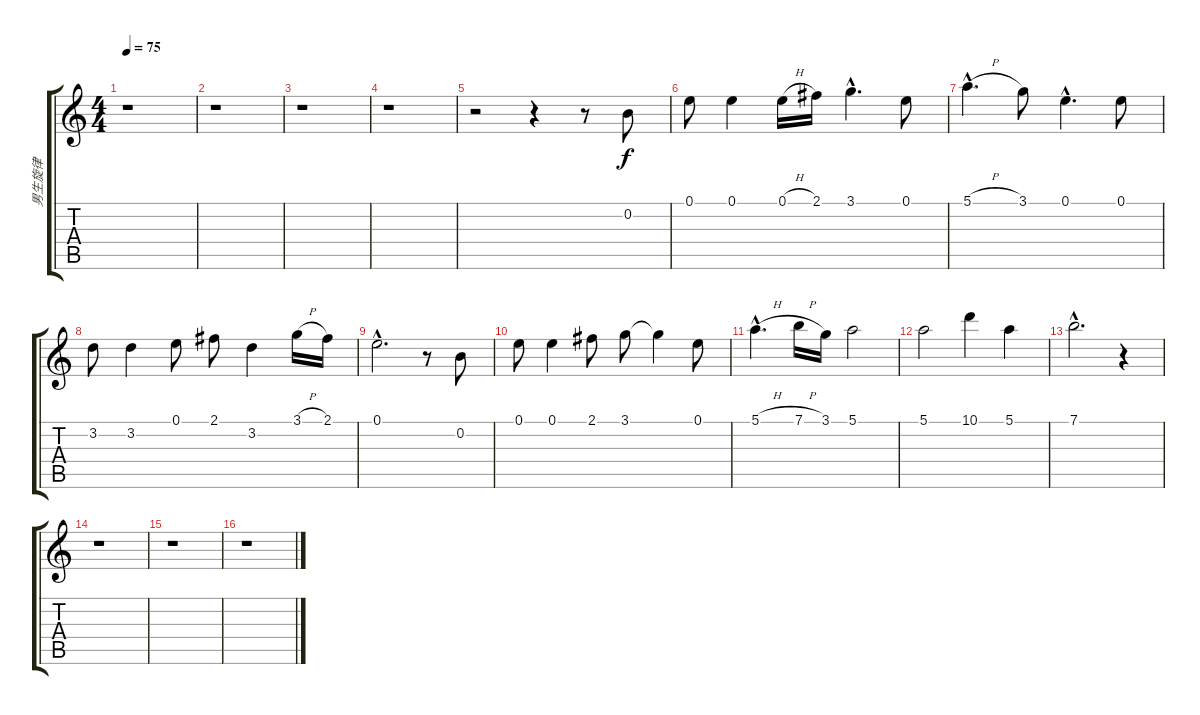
\track ("男生旋律" "男生旋律") {instrument overdrivenguitar}
\staff {score tabs}
\tuning (E4 B3 G3 D3 A2 E2) {hide}
\ts (4 4)
\tempo 75
\clef g2
\ks c
r.1{dy f instrument overdrivenguitar} |
r.1 |
r.1 |
r.1 |
r.2 r.4 r.8 0.2.8 |
0.1.8 0.1.4 0.1{h}.16 2.1.16 3.1{hac}.4{d} 0.1.8 |
5.1{h hac}.4{d} 3.1.8 0.1{hac}.4{d} 0.1.8 |
3.2.8 3.2.4 0.1.8 2.1.8 3.2.4 3.1{h}.16 2.1.16 |
0.1{hac}.2{d} r.8 0.2.8 |
0.1.8 0.1.4 2.1.8 3.1.8 3.1{t}.4 0.1.8 |
5.1{h hac}.4{d} 7.1{h}.16 3.1.16 5.1.2 |
5.1.2 10.1.4 5.1.4 |
7.1{hac}.2{d} r.4 |
r.1 |
r.1 |
r.1
